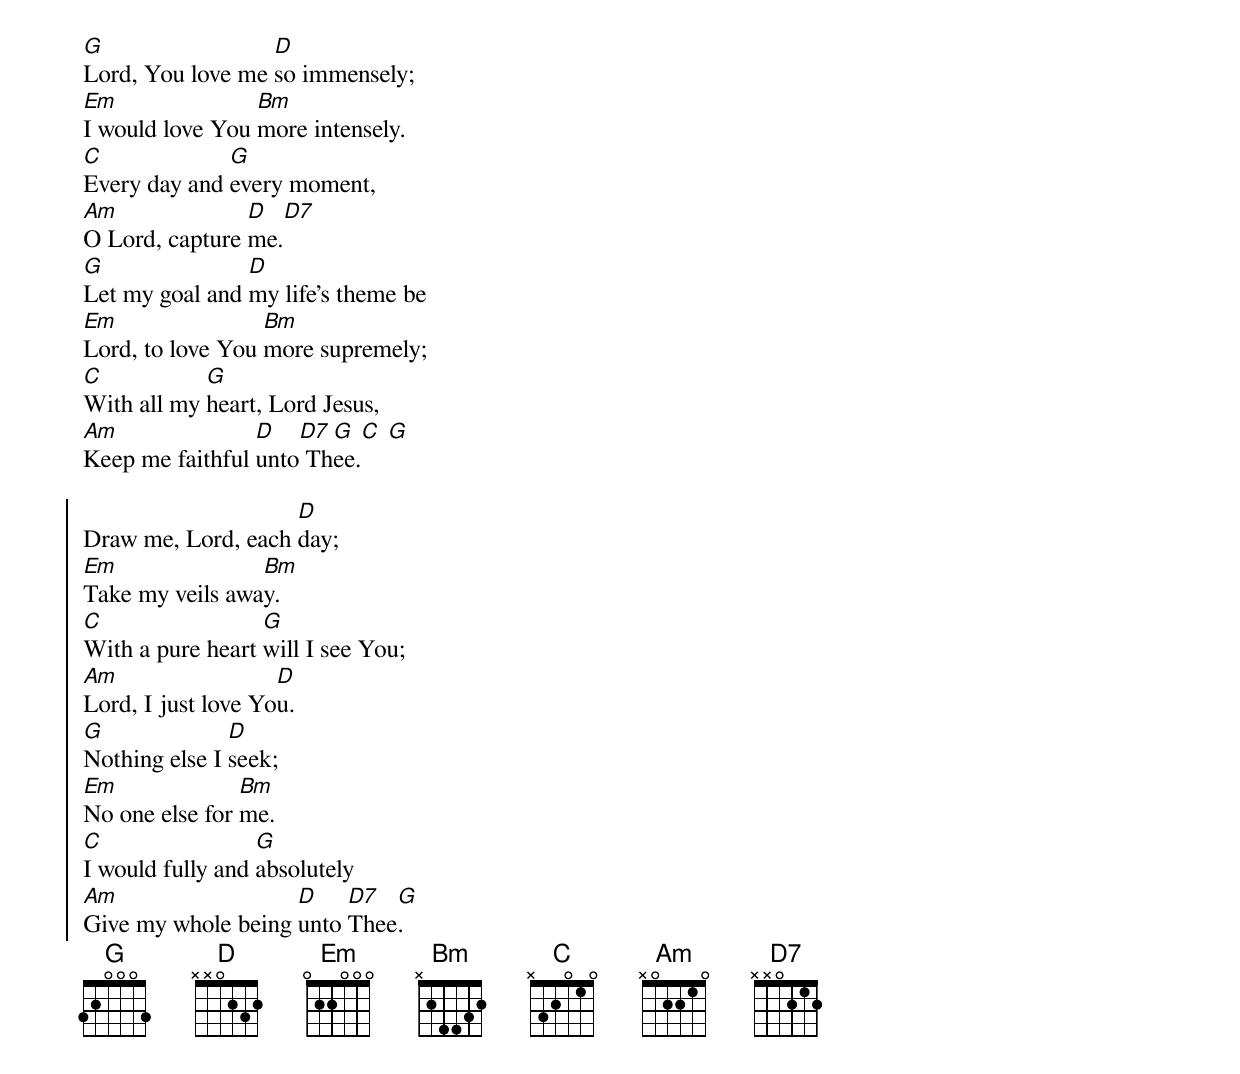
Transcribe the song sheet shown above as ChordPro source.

[G]Lord, You love me [D]so immensely;
[Em]I would love You [Bm]more intensely.
[C]Every day and [G]every moment,
[Am]O Lord, capture [D]me.[D7]
[G]Let my goal and [D]my life’s theme be
[Em]Lord, to love You [Bm]more supremely;
[C]With all my [G]heart, Lord Jesus,
[Am]Keep me faithful [D]unto[D7] Th[G]ee.[C] [G]

{start_of_chorus}
Draw me, Lord, each [D]day;
[Em]Take my veils awa[Bm]y.
[C]With a pure heart [G]will I see You;
[Am]Lord, I just love Yo[D]u.
[G]Nothing else I [D]seek;
[Em]No one else for [Bm]me.
[C]I would fully and [G]absolutely
[Am]Give my whole being [D]unto [D7]Thee[G].
{end_of_chorus}
